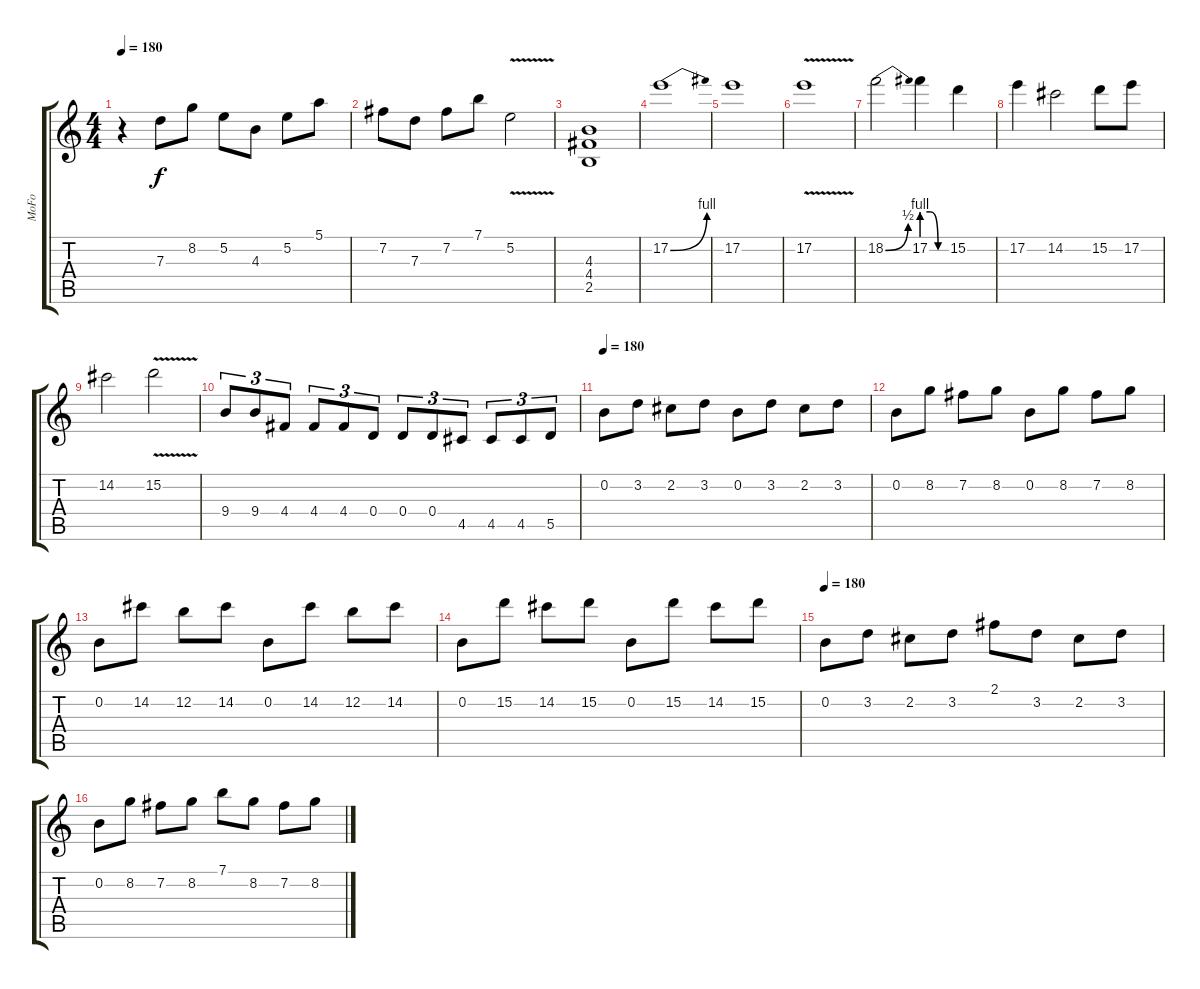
\track ("MoFo" "MoFo") {instrument overdrivenguitar}
\staff {score tabs}
\tuning (E4 B3 G3 D3 A2 E2) {hide}
\ts (4 4)
\tempo 180
\clef g2
\ks c
r.4{dy f} 7.3.8 8.2.8 5.2.8 4.3.8 5.2.8 5.1.8 |
7.2.8 7.3.8 7.2.8 7.1.8 5.2{v}.2 |
(4.3 4.4 2.5).1 |
17.2{be (bend 0 0 60 4)}.1 |
17.2.1 |
17.2{v}.1 |
18.2{be (bend 0 0 60 2)}.2 17.2{be (custom 0 4 20 4 40 0 60 0)}.4 15.2.4 |
17.2.4 14.2.2 15.2.8 17.2.8 |
14.2.2 15.2{v}.2 |
9.4.8{tu (3 2)} 9.4.8{tu (3 2)} 4.4.8{tu (3 2)} 4.4.8{tu (3 2)} 4.4.8{tu (3 2)} 0.4.8{tu (3 2)} 0.4.8{tu (3 2)} 0.4.8{tu (3 2)} 4.5.8{tu (3 2)} 4.5.8{tu (3 2)} 4.5.8{tu (3 2)} 5.5.8{tu (3 2)} |
\tempo 180
0.2.8 3.2.8 2.2.8 3.2.8 0.2.8 3.2.8 2.2.8 3.2.8 |
0.2.8 8.2.8 7.2.8 8.2.8 0.2.8 8.2.8 7.2.8 8.2.8 |
0.2.8 14.2.8 12.2.8 14.2.8 0.2.8 14.2.8 12.2.8 14.2.8 |
0.2.8 15.2.8 14.2.8 15.2.8 0.2.8 15.2.8 14.2.8 15.2.8 |
\tempo 180
0.2.8 3.2.8 2.2.8 3.2.8 2.1.8 3.2.8 2.2.8 3.2.8 |
0.2.8 8.2.8 7.2.8 8.2.8 7.1.8 8.2.8 7.2.8 8.2.8
